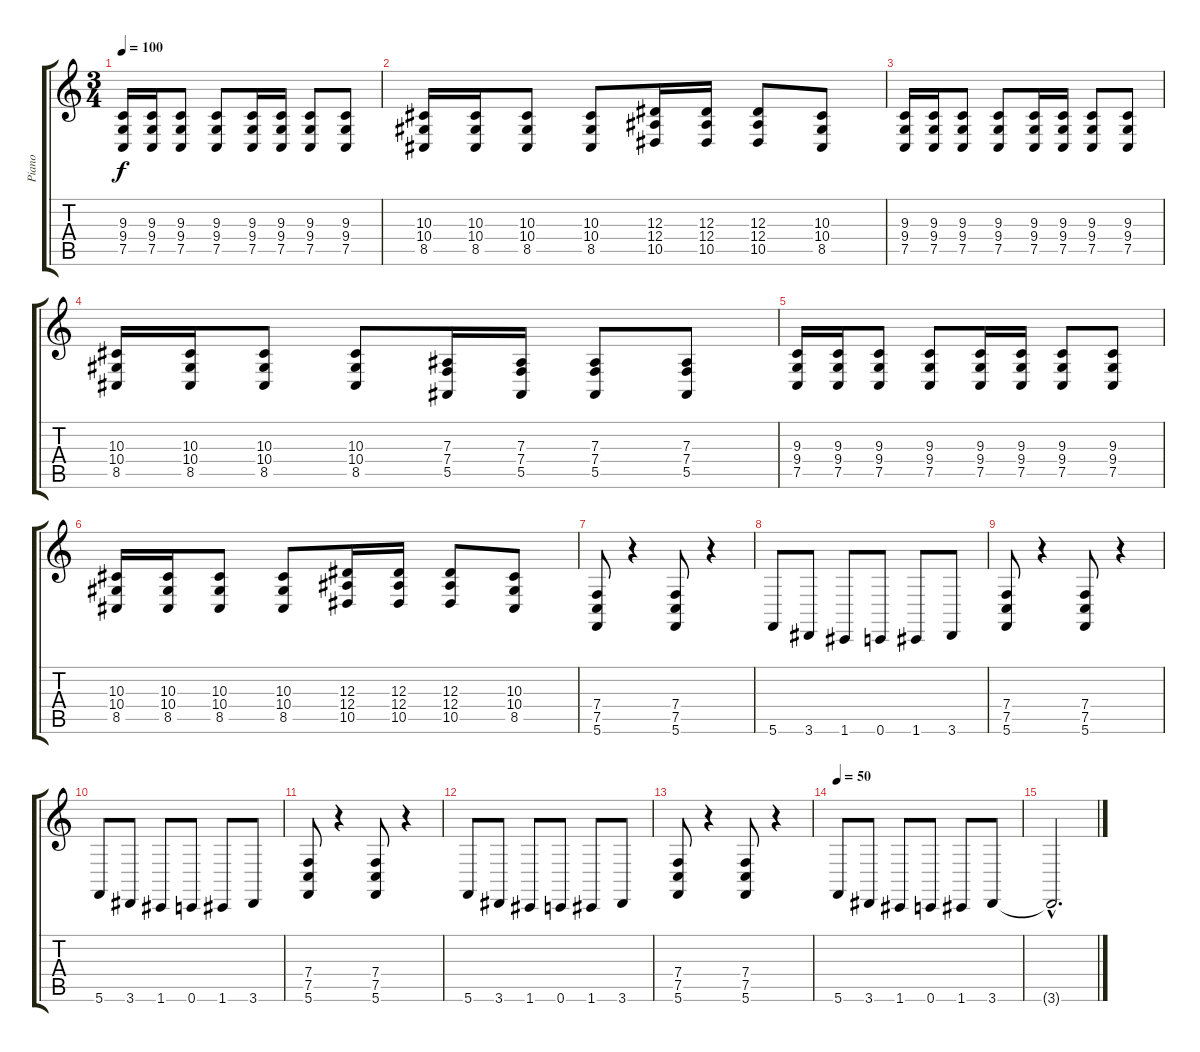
\track ("Piano" "Piano") {instrument brightacousticpiano}
\staff {score tabs}
\tuning (C4 G3 Eb3 Bb2 F2 C2) {hide}
\ts (3 4)
\tempo 100
\clef g2
\ks c
(9.3 9.4 7.5).16{dy f} (9.3 9.4 7.5).16 (9.3 9.4 7.5).8 (9.3 9.4 7.5).8 (9.3 9.4 7.5).16 (9.3 9.4 7.5).16 (9.3 9.4 7.5).8 (9.3 9.4 7.5).8 |
(10.3 10.4 8.5).16 (10.3 10.4 8.5).16 (10.3 10.4 8.5).8 (10.3 10.4 8.5).8 (12.3 12.4 10.5).16 (12.3 12.4 10.5).16 (12.3 12.4 10.5).8 (10.3 10.4 8.5).8 |
(9.3 9.4 7.5).16 (9.3 9.4 7.5).16 (9.3 9.4 7.5).8 (9.3 9.4 7.5).8 (9.3 9.4 7.5).16 (9.3 9.4 7.5).16 (9.3 9.4 7.5).8 (9.3 9.4 7.5).8 |
(10.3 10.4 8.5).16 (10.3 10.4 8.5).16 (10.3 10.4 8.5).8 (10.3 10.4 8.5).8 (7.3 7.4 5.5).16 (7.3 7.4 5.5).16 (7.3 7.4 5.5).8 (7.3 7.4 5.5).8 |
(9.3 9.4 7.5).16 (9.3 9.4 7.5).16 (9.3 9.4 7.5).8 (9.3 9.4 7.5).8 (9.3 9.4 7.5).16 (9.3 9.4 7.5).16 (9.3 9.4 7.5).8 (9.3 9.4 7.5).8 |
(10.3 10.4 8.5).16 (10.3 10.4 8.5).16 (10.3 10.4 8.5).8 (10.3 10.4 8.5).8 (12.3 12.4 10.5).16 (12.3 12.4 10.5).16 (12.3 12.4 10.5).8 (10.3 10.4 8.5).8 |
(7.4 7.5 5.6).8{volume 16} r.4 (7.4 7.5 5.6).8 r.4 |
5.6.8 3.6.8 1.6.8 0.6.8 1.6.8 3.6.8 |
(7.4 7.5 5.6).8 r.4 (7.4 7.5 5.6).8 r.4 |
5.6.8 3.6.8 1.6.8 0.6.8 1.6.8 3.6.8 |
(7.4 7.5 5.6).8 r.4 (7.4 7.5 5.6).8 r.4 |
5.6.8 3.6.8 1.6.8 0.6.8 1.6.8 3.6.8 |
(7.4 7.5 5.6).8 r.4 (7.4 7.5 5.6).8 r.4 |
\tempo 50
5.6.8 3.6.8 1.6.8 0.6.8 1.6.8 3.6.8 |
3.6{hac t}.2{d}
